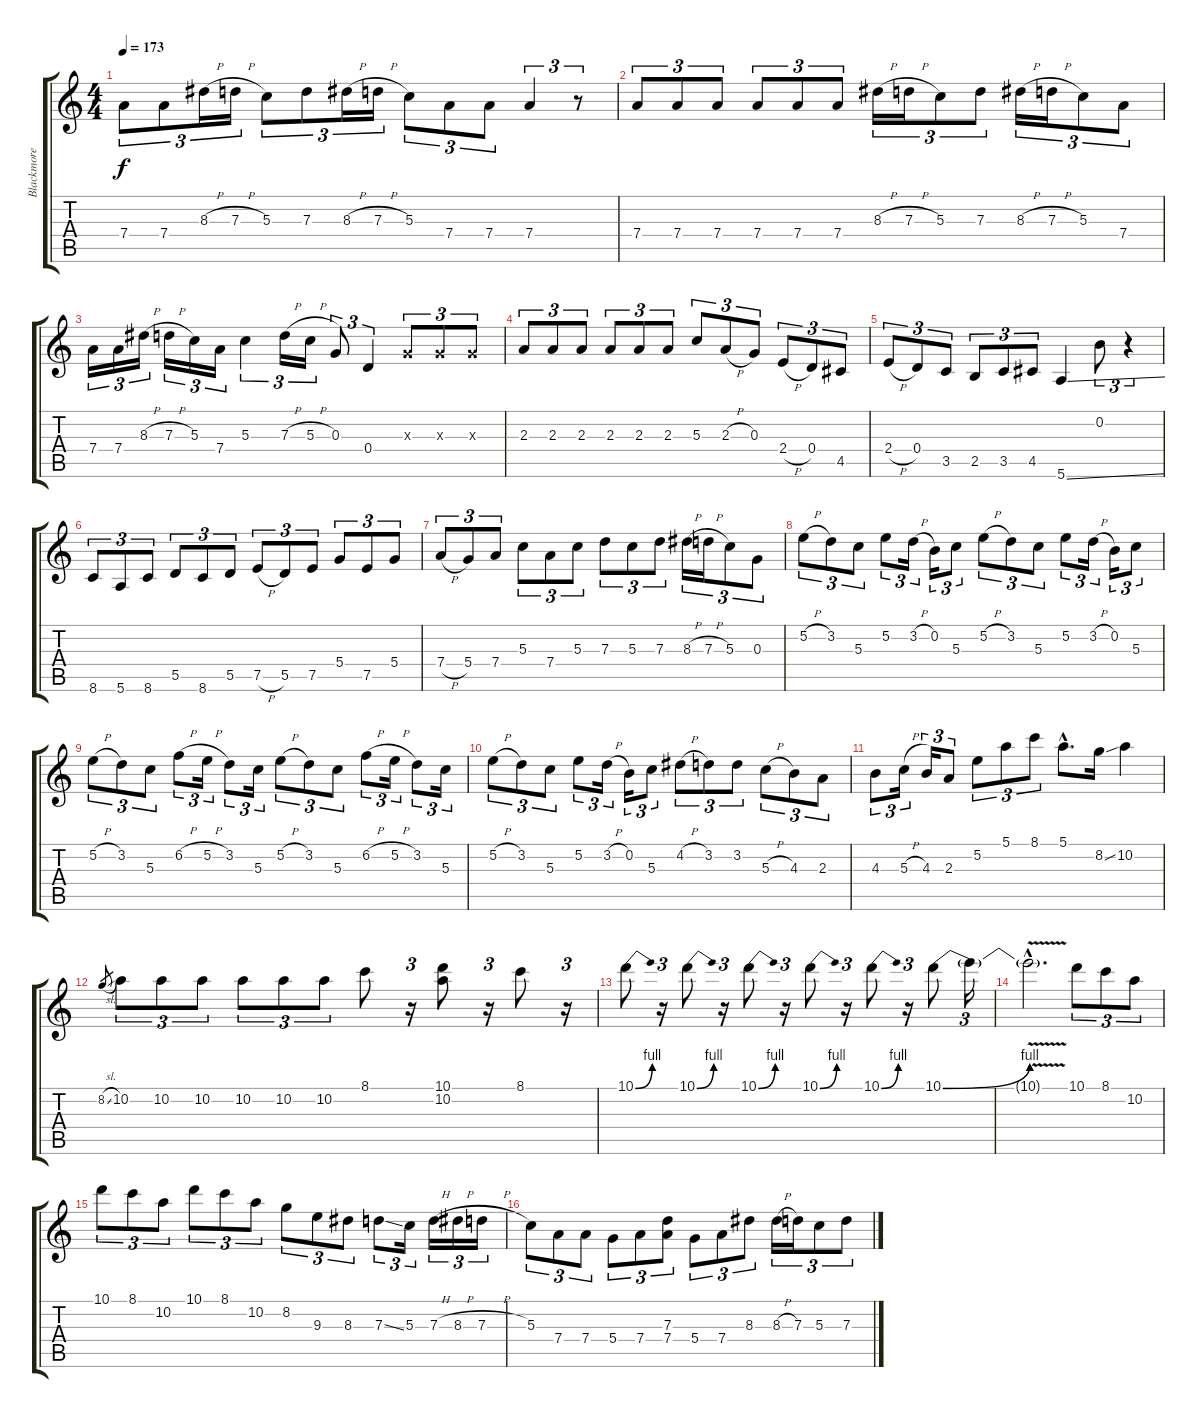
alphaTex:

\track ("Blackmore" "Blackmore") {instrument overdrivenguitar}
\staff {score tabs}
\tuning (E4 B3 G3 D3 A2 E2) {hide}
\ts (4 4)
\tempo 173
\clef g2
\ks c
7.4.8{tu (3 2) dy f} 7.4.8{tu (3 2)} 8.3{h}.16{tu (3 2)} 7.3{h}.16{tu (3 2)} 5.3.8{tu (3 2)} 7.3.8{tu (3 2)} 8.3{h}.16{tu (3 2)} 7.3{h}.16{tu (3 2)} 5.3.8{tu (3 2)} 7.4.8{tu (3 2)} 7.4.8{tu (3 2)} 7.4.4{tu (3 2)} r.8{tu (3 2)} |
7.4.8{tu (3 2)} 7.4.8{tu (3 2)} 7.4.8{tu (3 2)} 7.4.8{tu (3 2)} 7.4.8{tu (3 2)} 7.4.8{tu (3 2)} 8.3{h}.16{tu (3 2)} 7.3{h}.16{tu (3 2)} 5.3.8{tu (3 2)} 7.3.8{tu (3 2)} 8.3{h}.16{tu (3 2)} 7.3{h}.16{tu (3 2)} 5.3.8{tu (3 2)} 7.4.8{tu (3 2)} |
7.4.16{tu (3 2)} 7.4.16{tu (3 2)} 8.3{h}.16{tu (3 2)} 7.3{h}.16{tu (3 2)} 5.3.16{tu (3 2)} 7.4.16{tu (3 2)} 5.3.4{tu (3 2)} 7.3{h}.16{tu (3 2)} 5.3{h}.16{tu (3 2)} 0.3.8{tu (3 2)} 0.4.4{tu (3 2)} 0.3{x}.8{tu (3 2)} 0.3{x}.8{tu (3 2)} 0.3{x}.8{tu (3 2)} |
2.3.8{tu (3 2)} 2.3.8{tu (3 2)} 2.3.8{tu (3 2)} 2.3.8{tu (3 2)} 2.3.8{tu (3 2)} 2.3.8{tu (3 2)} 5.3.8{tu (3 2)} 2.3{h}.8{tu (3 2)} 0.3.8{tu (3 2)} 2.4{h}.8{tu (3 2)} 0.4.8{tu (3 2)} 4.5.8{tu (3 2)} |
2.4{h}.8{tu (3 2)} 0.4.8{tu (3 2)} 3.5.8{tu (3 2)} 2.5.8{tu (3 2)} 3.5.8{tu (3 2)} 4.5.8{tu (3 2)} 5.6{ss}.4 0.2.8{tu (3 2)} r.4{tu (3 2)} |
8.6.8{tu (3 2)} 5.6.8{tu (3 2)} 8.6.8{tu (3 2)} 5.5.8{tu (3 2)} 8.6.8{tu (3 2)} 5.5.8{tu (3 2)} 7.5{h}.8{tu (3 2)} 5.5.8{tu (3 2)} 7.5.8{tu (3 2)} 5.4.8{tu (3 2)} 7.5.8{tu (3 2)} 5.4.8{tu (3 2)} |
7.4{h}.8{tu (3 2)} 5.4.8{tu (3 2)} 7.4.8{tu (3 2)} 5.3.8{tu (3 2)} 7.4.8{tu (3 2)} 5.3.8{tu (3 2)} 7.3.8{tu (3 2)} 5.3.8{tu (3 2)} 7.3.8{tu (3 2)} 8.3{h}.16{tu (3 2)} 7.3{h}.16{tu (3 2)} 5.3.8{tu (3 2)} 0.3.8{tu (3 2)} |
5.2{h}.8{tu (3 2)} 3.2.8{tu (3 2)} 5.3.8{tu (3 2)} 5.2.8{tu (3 2)} 3.2{h}.16{tu (3 2)} 0.2.16{tu (3 2)} 5.3.8{tu (3 2)} 5.2{h}.8{tu (3 2)} 3.2.8{tu (3 2)} 5.3.8{tu (3 2)} 5.2.8{tu (3 2)} 3.2{h}.16{tu (3 2)} 0.2.16{tu (3 2)} 5.3.8{tu (3 2)} |
5.2{h}.8{tu (3 2)} 3.2.8{tu (3 2)} 5.3.8{tu (3 2)} 6.2{h}.8{tu (3 2)} 5.2{h}.16{tu (3 2)} 3.2.8{tu (3 2)} 5.3.16{tu (3 2)} 5.2{h}.8{tu (3 2)} 3.2.8{tu (3 2)} 5.3.8{tu (3 2)} 6.2{h}.8{tu (3 2)} 5.2{h}.16{tu (3 2)} 3.2.8{tu (3 2)} 5.3.16{tu (3 2)} |
5.2{h}.8{tu (3 2)} 3.2.8{tu (3 2)} 5.3.8{tu (3 2)} 5.2.8{tu (3 2)} 3.2{h}.16{tu (3 2)} 0.2.16{tu (3 2)} 5.3.8{tu (3 2)} 4.2{h}.8{tu (3 2)} 3.2.8{tu (3 2)} 3.2.8{tu (3 2)} 5.3{h}.8{tu (3 2)} 4.3.8{tu (3 2)} 2.3.8{tu (3 2)} |
4.3.8{tu (3 2)} 5.3{h}.16{tu (3 2)} 4.3.16{tu (3 2)} 2.3.8{tu (3 2)} 5.2.8{tu (3 2)} 5.1.8{tu (3 2)} 8.1.8{tu (3 2)} 5.1{hac}.8{d} 8.2{ss}.16 10.2.4 |
8.2{sl}.8{gr} 10.2.8{tu (3 2)} 10.2.8{tu (3 2)} 10.2.8{tu (3 2)} 10.2.8{tu (3 2)} 10.2.8{tu (3 2)} 10.2.8{tu (3 2)} 8.1.8 r.16{tu (3 2)} (10.1 10.2).8 r.16{tu (3 2)} 8.1.8 r.16{tu (3 2)} |
10.1{be (bend 0 0 60 4)}.8 r.16{tu (3 2)} 10.1{be (bend 0 0 60 4)}.8 r.16{tu (3 2)} 10.1{be (bend 0 0 60 4)}.8 r.16{tu (3 2)} 10.1{be (bend 0 0 60 4)}.8 r.16{tu (3 2)} 10.1{be (bend 0 0 60 4)}.8 r.16{tu (3 2)} 10.1{be (bend 0 0 60 4)}.8 10.1{t}.16{tu (3 2)} |
10.1{v hac t}.2{d} 10.1.8{tu (3 2)} 8.1.8{tu (3 2)} 10.2.8{tu (3 2)} |
10.1.8{tu (3 2)} 8.1.8{tu (3 2)} 10.2.8{tu (3 2)} 10.1.8{tu (3 2)} 8.1.8{tu (3 2)} 10.2.8{tu (3 2)} 8.2.8{tu (3 2)} 9.3.8{tu (3 2)} 8.3.8{tu (3 2)} 7.3{ss}.8{tu (3 2)} 5.3.16{tu (3 2)} 7.3{h}.16{tu (3 2)} 8.3{h}.16{tu (3 2)} 7.3{h}.16{tu (3 2)} |
5.3.8{tu (3 2)} 7.4.8{tu (3 2)} 7.4.8{tu (3 2)} 5.4.8{tu (3 2)} 7.4.8{tu (3 2)} (7.3 7.4).8{tu (3 2)} 5.4.8{tu (3 2)} 7.4.8{tu (3 2)} 8.3.8{tu (3 2)} 8.3{h}.16{tu (3 2)} 7.3.16{tu (3 2)} 5.3.8{tu (3 2)} 7.3.8{tu (3 2)}
